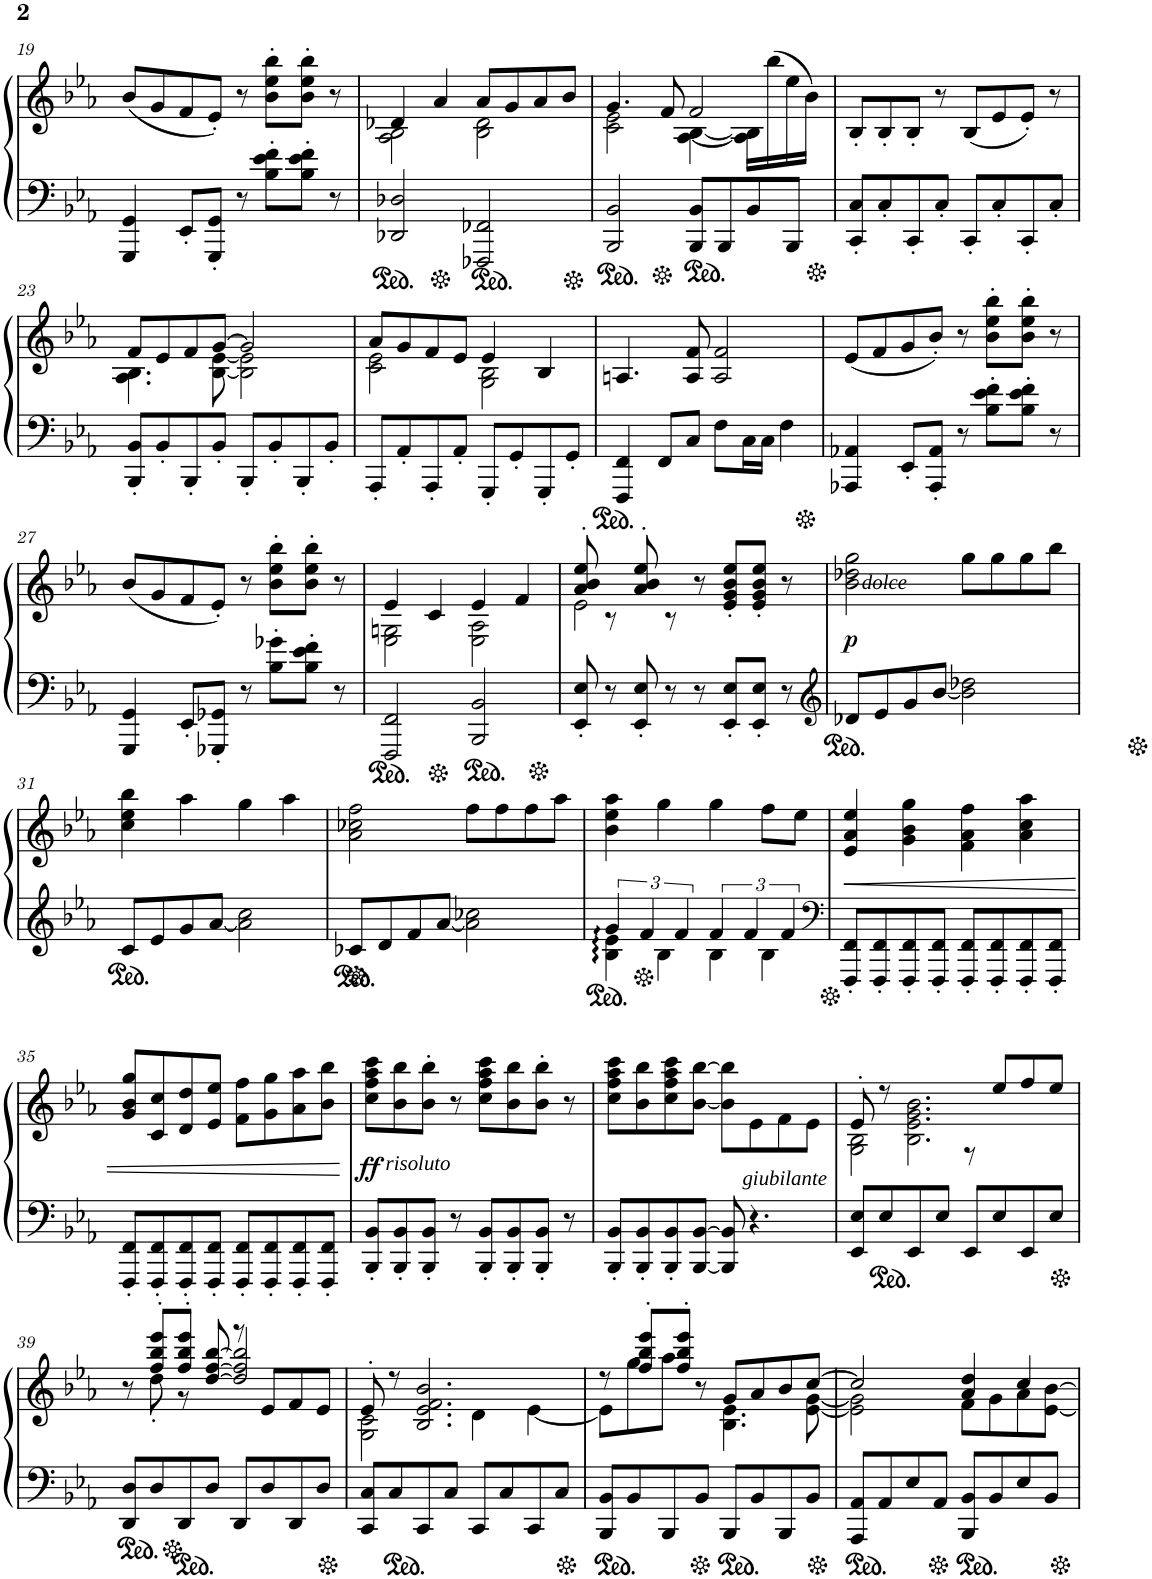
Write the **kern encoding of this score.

**kern	**kern	**dynam
*part1	*part1	*part1
*staff2	*staff1	*staff1/2
*I"Piano	*	*
*I'Pno.	*	*
!!LO:PB:g=z
*clefF4	*clefG2	*
*k[b-e-a-]	*k[b-e-a-]	*
*M4/4	*M4/4	*
=19	=19	=19
4GGG/ 4GG/	(8b-/L	.
.	8g/	.
8EE-'/L	8f/	.
8GGG/' 8GG/'J	8e-'/J)	.
8r	8r	.
8B-\' 8e-\' 8f\'L	8b-\' 8ee-\' 8bb-\'L	.
8B-\' 8e-\' 8f\'J	8b-\' 8ee-\' 8bb-\'J	.
8r	8r	.
=20	=20	=20
*	*^	*
2DD-X/ 2D-X/	4d-X/	2A-\ 2B-\	.
.	4a-/	.	.
2FFF-X/ 2FF-X/	8a-/L	2B-\ 2d-\	.
.	8g/	.	.
.	8a-/	.	.
.	8b-/J	.	.
=21	=21	=21	=21
2BBB-/ 2BB-/	4.g/	2c\ 2e-\	.
.	8f/	.	.
8BBB-/ 8BB-/L	2f/	[4A-\ [4B-\	.
8BBB-/	.	.	.
8BB-/	.	16A-\] 16B-\]LL	.
.	.	(>16bb-\	.
8BBB-/J	.	16ee-\	.
.	.	16b-\JJ)	.
*	*v	*v	*
=22	=22	=22
8CC/' 8C/'L	8B-'/L	.
8C'/	8B-'/	.
8CC'/	8B-'/J	.
8C'/J	8r	.
8CC'/L	(8B-/L	.
8C'/	8e-/	.
8CC'/	8e-'/J)	.
8C'/J	8r	.
!!LO:LB:g=z
=23	=23	=23
*	*^	*
8BBB-/' 8BB-/'L	8f/L	4.A-\ 4.B-\	.
8BB-'/	8e-/	.	.
8BBB-'/	8f/	.	.
8BB-'/J	[8g/J	[8B-\ [8e-\	.
8BBB-'/L	2g/]	2B-\] 2e-\]	.
8BB-'/	.	.	.
8BBB-'/	.	.	.
8BB-'/J	.	.	.
=24	=24	=24	=24
8AAA-'/L	8a-/L	2c\ 2e-\	.
8AA-'/	8g/	.	.
8AAA-'/	8f/	.	.
8AA-'/J	8e-/J	.	.
8GGG'/L	4e-/	2G\ 2B-\	.
8GG'/	.	.	.
8GGG'/	4B-/	.	.
8GG'/J	.	.	.
*	*v	*v	*
=25	=25	=25
4FFF/ 4FF/	4.An/	.
8FF/L	.	.
8C/J	8A/ 8f/	.
8F\L	2A/ 2f/	.
16C\L	.	.
16C\JJ	.	.
4F\	.	.
=26	=26	=26
4AAA-X/ 4AA-X/	(8e-/L	.
.	8f/	.
8EE-'/L	8g/	.
8AAA-/' 8AA-/'J	8b-'/J)	.
8r	8r	.
8B-\' 8e-\' 8f\'L	8b-\' 8ee-\' 8bb-\'L	.
8B-\' 8e-\' 8f\'J	8b-\' 8ee-\' 8bb-\'J	.
8r	8r	.
!!LO:LB:g=z
=27	=27	=27
4GGG/ 4GG/	(8b-/L	.
.	8g/	.
8EE-'/L	8f/	.
8GGG-X/' 8GG-X/'J	8e-'/J)	.
8r	8r	.
8B-\' 8g-X\'L	8b-\' 8ee-\' 8bb-\'L	.
8B-\' 8e-\' 8f\'J	8b-\' 8ee-\' 8bb-\'J	.
8r	8r	.
=28	=28	=28
*	*^	*
2FFF/ 2FF/	4e-/	2E-\ 2Gn\	.
.	4c/	.	.
2BBB-/ 2BB-/	4e-/	2E-\ 2A-\	.
.	4f/	.	.
=29	=29	=29	=29
8EE-/' 8E-/'	2e-\	8a-/' 8b-/' 8ee-/'	.
8r	.	8r	.
8EE-/' 8E-/'	.	8a-/' 8b-/' 8ee-/'	.
8r	.	8r	.
8r	8r	2ryy	.
8EE-/' 8E-/'L	8e-/' 8g/' 8b-/' 8ee-/'L	.	.
8EE-/' 8E-/'J	8e-/' 8g/' 8b-/' 8ee-/'J	.	.
8r	8r	.	.
*	*v	*v	*
=30	=30	=30
*clefG2	*	*
!	!LO:TX:b:i:t=dolce	!
!	!	!LO:DY:b
8d-X/L	2b-\ 2dd-X\ 2gg\	p
8e-/	.	.
8g/	.	.
[<8b-/J	.	.
2b-\] 2dd-X\	8gg\L	.
.	8gg\	.
.	8gg\	.
.	8bb-\J	.
!!LO:LB:g=z
=31	=31	=31
8c/L	4cc\ 4ee-\ 4bb-\	.
8e-/	.	.
8g/	4aa-\	.
[<8a-/J	.	.
2a-\] 2cc\	4gg\	.
.	4aa-\	.
=32	=32	=32
8c-X/L	2a-\ 2cc-X\ 2ff\	.
8d/	.	.
8f/	.	.
[<8a-/J	.	.
2a-\] 2cc-X\	8ff\L	.
.	8ff\	.
.	8ff\	.
.	8aa-\J	.
=33	=33	=33
*^	*^	*
4B-\ 4e-\	6g/	4b-\ 4ee-\ 4aa-\	2B- 2e- 2g	.
.	6f/	.	.	.
4B-\	.	4gg\	.	.
.	6f/	.	.	.
4B-\	6f/	4gg\	2ryy	.
.	6f/	.	.	.
4B-\	.	8ff\L	.	.
.	6f/	.	.	.
.	.	8ee-\J	.	.
*v	*v	*	*	*
*	*v	*v	*
=34	=34	=34
*clefF4	*	*
!	!	!LO:HP:b
8FFF/' 8FF/'L	4e-/ 4a-/ 4ee-/	<
8FFF/' 8FF/'	.	.
8FFF/' 8FF/'	4g\ 4b-\ 4gg\	.
8FFF/' 8FF/'J	.	.
8FFF/' 8FF/'L	4f\ 4a-\ 4ff\	.
8FFF/' 8FF/'	.	.
8FFF/' 8FF/'	4a-\ 4cc\ 4aa-\	.
8FFF/' 8FF/'J	.	.
!!LO:LB:g=z
=35	=35	=35
8FFF/' 8FF/'L	8g/ 8b-/ 8gg/L	.
8FFF/' 8FF/'	8c/ 8cc/	.
8FFF/' 8FF/'	8d/ 8dd/	.
8FFF/' 8FF/'J	8e-/ 8ee-/J	.
8FFF/' 8FF/'L	8f\ 8ff\L	.
8FFF/' 8FF/'	8g\ 8gg\	.
8FFF/' 8FF/'	8a-\ 8aa-\	.
8FFF/' 8FF/'J	8b-\ 8bb-\J	.
.	.	[
=36	=36	=36
!	!LO:TX:b:i:t=risoluto	!
!	!	!LO:DY:b
8BBB-/' 8BB-/'L	8cc\ 8ff\ 8aa-\ 8ccc\L	ff
8BBB-/' 8BB-/'	8b-\ 8bb-\	.
8BBB-/' 8BB-/'J	8b-\' 8bb-\'J	.
8r	8r	.
8BBB-/' 8BB-/'L	8cc\ 8ff\ 8aa-\ 8ccc\L	.
8BBB-/' 8BB-/'	8b-\ 8bb-\	.
8BBB-/' 8BB-/'J	8b-\' 8bb-\'J	.
8r	8r	.
=37	=37	=37
8BBB-/' 8BB-/'L	8cc\ 8ff\ 8aa-\ 8ccc\L	.
8BBB-/' 8BB-/'	8b-\ 8bb-\	.
8BBB-/' 8BB-/'	8cc\ 8ff\ 8aa-\ 8ccc\	.
[8BBB-/ [8BB-/J	[8b-\ [8bb-\J	.
8BBB-/] 8BB-/]	8b-\] 8bb-\]L	.
4.r	8e-\	.
.	8f\	.
.	8e-\J	.
=38	=38	=38
*	*^	*
!	!LO:TX:b:i:t=giubilante	!	!
8EE-/ 8E-/L	8e-'/	2G\ 2B-\	.
8E-/	8r	.	.
8EE-/	2.B-\ 2.e-\ 2.g\ 2.b-\	.	.
8E-/J	.	.	.
8EE-/L	.	8r	.
8E-/	.	8ee-/L	.
8EE-/	.	8ff/	.
8E-/J	.	8ee-/J	.
!!LO:LB:g=z	!!
=39	=39	=39	=39
8DD/ 8D/L	8r	8ryy	.
8D/	8ff/' 8bb-/' 8eee-/'L	8dd'\	.
8DD/	8ff/' 8bb-/' 8eee-/'J	8r	.
8D/J	8ryy	[8dd/ [8ff/ [8bb-/	.
8DD/L	8r	2dd/] 2ff/] 2bb-/]	.
8D/	8e-/L	.	.
8DD/	8f/	.	.
8D/J	8e-/J	.	.
=40	=40	=40	=40
8CC/ 8C/L	8e-'/	2G\ 2c\	.
8C/	8r	.	.
8CC/	2.B-/ 2.e-/ 2.f/ 2.b-/	.	.
8C/J	.	.	.
8CC/L	.	4d\	.
8C/	.	.	.
8CC/	.	[4e-\	.
8C/J	.	.	.
=41	=41	=41	=41
8BBB-/ 8BB-/L	8r	8e-\L]	.
8BB-/	8ff/' 8bb-/' 8eee-/'L	8gg\	.
8BBB-/	8ff/' 8bb-/' 8eee-/'J	8aa-\J	.
8BB-/J	8r	8ryy	.
8BBB-/L	8g/L	4.B-\ 4.e-\	.
8BB-/	8a-/	.	.
8BBB-/	8b-/	.	.
8BB-/J	[8cc/J	[8e-\ [8g\	.
=42	=42	=42	=42
8AAA-/ 8AA-/L	2cc/]	2e-\] 2g\]	.
8AA-/	.	.	.
8E-/	.	.	.
8AA-/J	.	.	.
8BBB-/ 8BB-/L	8f\L	4a-/ 4dd/	.
8BB-/	8g\	.	.
8E-/	8a-\	4cc/	.
8BB-/J	[8e-\ [>8b-\J	.	.
*	*v	*v	*
=	=	=
*-	*-	*-
